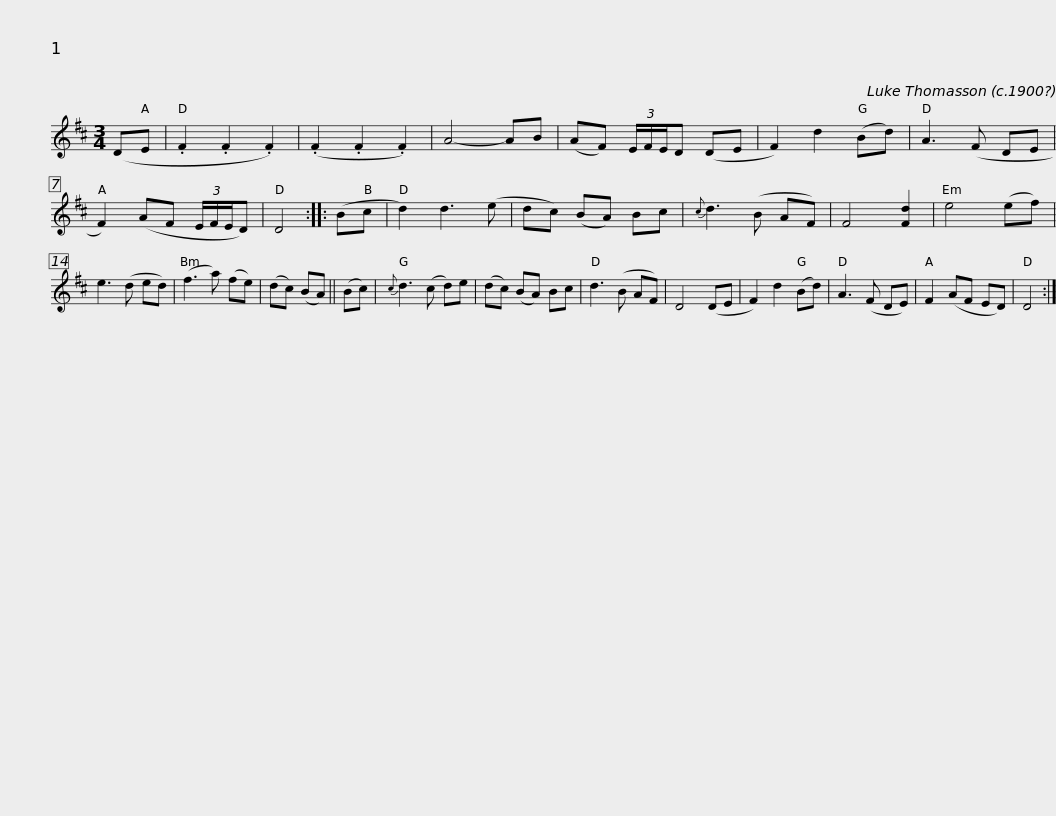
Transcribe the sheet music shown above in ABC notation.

X:1
L:1/8
M:3/4
I:linebreak $
K:D
V:1 treble
V:1
 (DE | .F2 .F2 .F2) | (.F2 .F2 .F2) | A4- AB | (AF) (3E/F/E/D (DE | %5
 F2) d2 (Bd) | A3 (F DE | F2) (AF (3E/F/E/D) | D4 :: (Bc |$ %10
 d2) d3 (e | dc) (BA) Bc |{c} d3 (B AF) | F4 [Fd]2 | e4 (ef) | %15
 e3 (d ed) | (f3 a) (fe) | (dc) (BA) || (Bc) |{c} d3 (c d)e |$ %20
 (dc) (BA) Bc | d3 (B AF) | D4 (DE | F2) d2 (Bd) | A3 (F DE) | %25
 F2 (AF ED) | D4 :| %27
